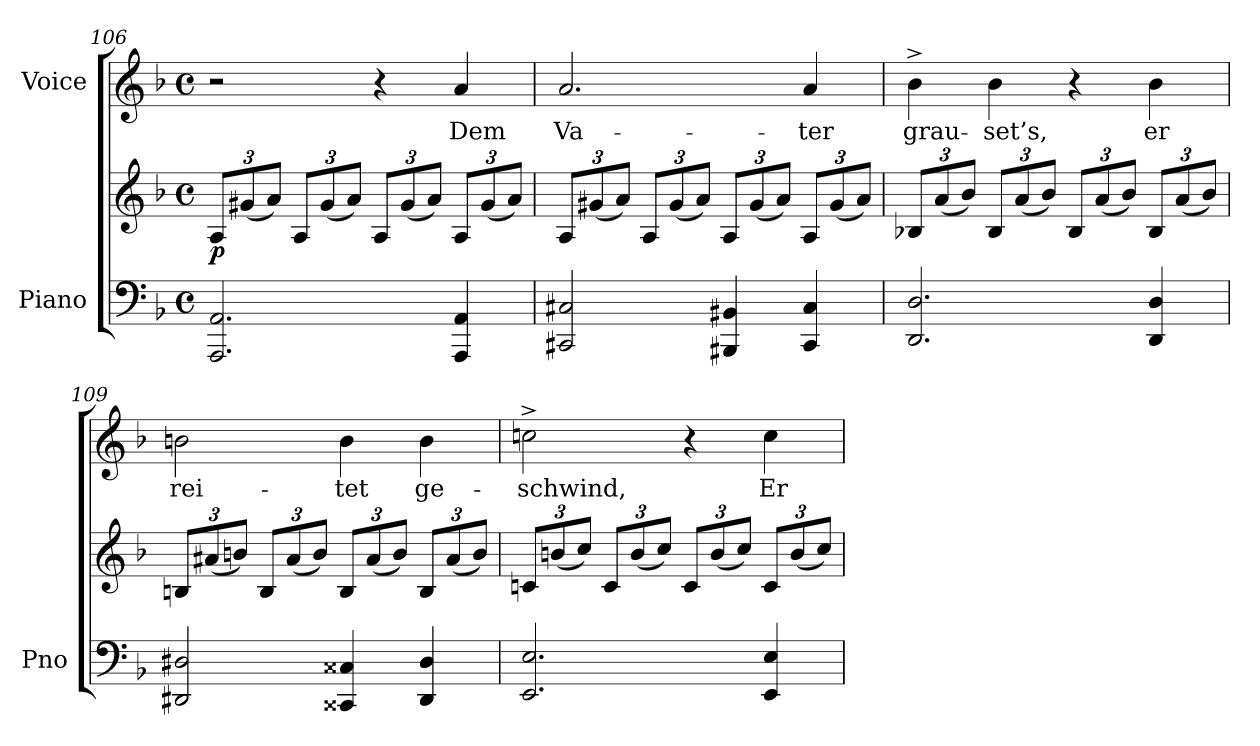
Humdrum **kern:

**kern	**kern	**dynam	**kern	**text
*part2	*part2	*part2	*part1	*part1
*staff3	*staff2	*staff2/3	*staff1	*staff1
*I"Piano	*	*	*I"Voice	*
*I'Pno	*	*	*	*
*clefF4	*clefG2	*	*clefG2	*
*k[b-]	*k[b-]	*	*k[b-]	*
*M4/4	*M4/4	*	*M4/4	*
*met(c)	*met(c)	*	*met(c)	*
*	*Xbrackettup	*	*	*
=106	=106	=106	=106	=106
!	!	!LO:DY:b	!	!
2.AAA/ 2.AA/	12A/L	p	2r	.
.	(<12g#X/	.	.	.
.	12a/J)	.	.	.
.	12A/L	.	.	.
.	(<12g#/	.	.	.
.	12a/J)	.	.	.
.	12A/L	.	4r	.
.	(<12g#/	.	.	.
.	12a/J)	.	.	.
!	!	!	!	!LO:LY:b
4AAA/ 4AA/	12A/L	.	4a/	Dem
.	(<12g#/	.	.	.
.	12a/J)	.	.	.
=107	=107	=107	=107	=107
!	!	!	!	!LO:LY:b
2CC#X/ 2C#X/	12A/L	.	2.a/	Va-
.	(<12g#X/	.	.	.
.	12a/J)	.	.	.
.	12A/L	.	.	.
.	(<12g#/	.	.	.
.	12a/J)	.	.	.
4BBB#X/ 4BB#X/	12A/L	.	.	.
.	(<12g#/	.	.	.
.	12a/J)	.	.	.
!	!	!	!	!LO:LY:b
4CC#/ 4C#/	12A/L	.	4a/	-ter
.	(<12g#/	.	.	.
.	12a/J)	.	.	.
=108	=108	=108	=108	=108
!	!	!	!	!LO:LY:b
2.DD/ 2.D/	12B-X/L	.	4b-^\	grau-
.	(<12a/	.	.	.
.	12b-/J)	.	.	.
!	!	!	!	!LO:LY:b
.	12B-/L	.	4b-\	-set’s,
.	(<12a/	.	.	.
.	12b-/J)	.	.	.
.	12B-/L	.	4r	.
.	(<12a/	.	.	.
.	12b-/J)	.	.	.
!	!	!	!	!LO:LY:b
4DD/ 4D/	12B-/L	.	4b-\	er
.	(<12a/	.	.	.
.	12b-/J)	.	.	.
!!LO:PB:g=z
=109	=109	=109	=109	=109
!	!	!	!	!LO:LY:b
2DD#X/ 2D#X/	12Bn/L	.	2bn\	rei-
.	(<12a#X/	.	.	.
.	12bn/J)	.	.	.
.	12B/L	.	.	.
.	(<12a#/	.	.	.
.	12b/J)	.	.	.
!	!	!	!	!LO:LY:b
4CC##X/ 4C##X/	12B/L	.	4b\	-tet
.	(<12a#/	.	.	.
.	12b/J)	.	.	.
!	!	!	!	!LO:LY:b
4DD#/ 4D#/	12B/L	.	4b\	ge-
.	(<12a#/	.	.	.
.	12b/J)	.	.	.
=110	=110	=110	=110	=110
!	!	!	!	!LO:LY:b
2.EE/ 2.E/	12cn/L	.	2ccn^\	-schwind,
.	(<12bn/	.	.	.
.	12cc/J)	.	.	.
.	12c/L	.	.	.
.	(<12b/	.	.	.
.	12cc/J)	.	.	.
.	12c/L	.	4r	.
.	(<12b/	.	.	.
.	12cc/J)	.	.	.
!	!	!	!	!LO:LY:b
4EE/ 4E/	12c/L	.	4cc\	Er
.	(<12b/	.	.	.
.	12cc/J)	.	.	.
=	=	=	=	=
*-	*-	*-	*-	*-
